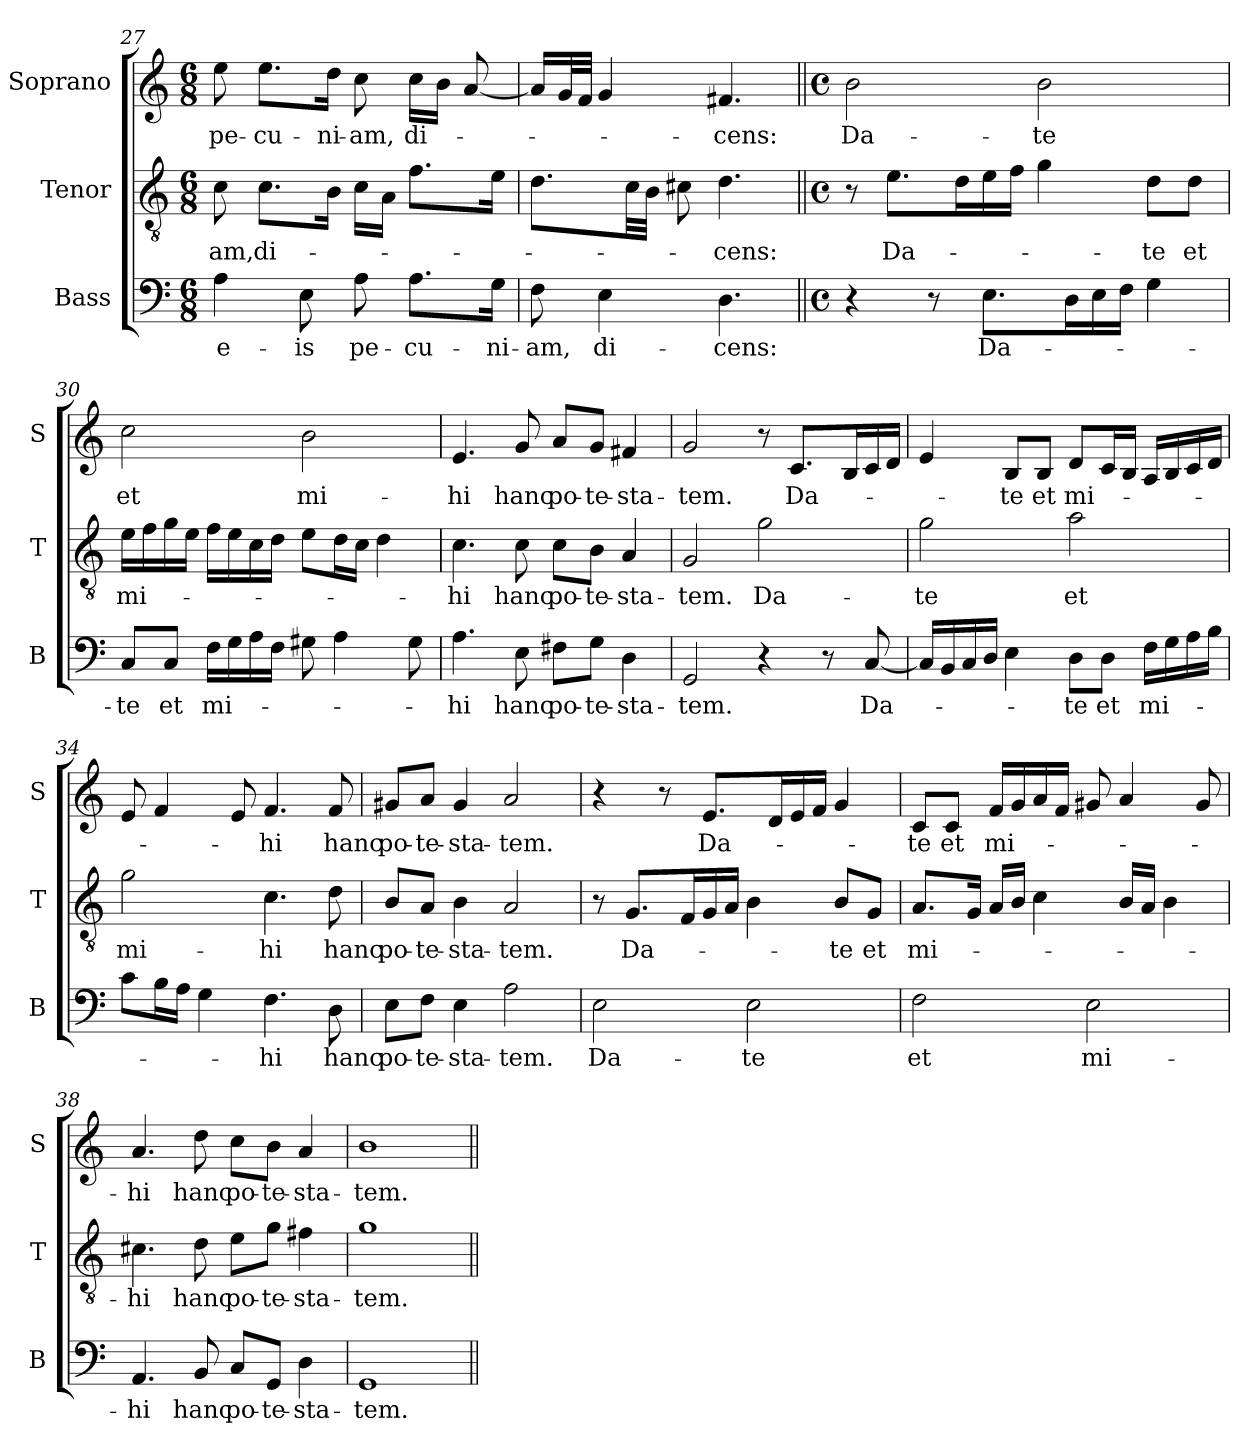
**kern	**text	**kern	**text	**kern	**text
*part3	*part3	*part2	*part2	*part1	*part1
*staff3	*staff3	*staff2	*staff2	*staff1	*staff1
*I"Bass	*	*I"Tenor	*	*I"Soprano	*
*I'B	*	*I'T	*	*I'S	*
*clefF4	*	*clefGv2	*	*clefG2	*
*k[]	*	*k[]	*	*k[]	*
*C:	*	*C:	*	*C:	*
*M6/8	*	*M6/8	*	*M6/8	*
=27	=27	=27	=27	=27	=27
!	!LO:LY:b	!	!LO:LY:b	!	!LO:LY:b
4A\	e-	8c\	-am,	8ee\	pe-
!	!	!	!LO:LY:b	!	!LO:LY:b
.	.	8.c\L	di-	8.ee\L	-cu-
!	!LO:LY:b	!	!	!	!
8E\	-is	.	.	.	.
!	!	!	!	!	!LO:LY:b
.	.	16B\Jk	.	16dd\Jk	-ni-
!	!LO:LY:b	!	!	!	!LO:LY:b
8A\	pe-	16c\LL	.	8cc\	-am,
.	.	16A\JJ	.	.	.
!	!LO:LY:b	!	!	!	!LO:LY:b
8.A\L	-cu-	8.f\L	.	16cc\LL	di-
.	.	.	.	16b\JJ	.
.	.	.	.	[8a/	.
!	!LO:LY:b	!	!	!	!
16G\Jk	-ni-	16e\Jk	.	.	.
=28	=28	=28	=28	=28	=28
!	!LO:LY:b	!	!	!	!
8F\	-am,	8.d\L	.	16a/LL]	.
.	.	.	.	32g/L	.
.	.	.	.	32f/JJJ	.
!	!LO:LY:b	!	!	!	!
4E\	di-	.	.	4g/	.
.	.	32c\LL	.	.	.
.	.	32B\JJJ	.	.	.
.	.	8c#X\	.	.	.
!	!LO:LY:b	!	!LO:LY:b	!	!LO:LY:b
4.D\	-cens:	4.d\	-cens:	4.f#X/	-cens:
=29||	=29||	=29||	=29||	=29||	=29||
*M4/4	*	*M4/4	*	*M4/4	*
*met(c)	*	*met(c)	*	*met(c)	*
!	!	!	!	!	!LO:LY:b
4r	.	8r	.	2b\	Da-
!	!	!	!LO:LY:b	!	!
.	.	8.e\L	Da-	.	.
8r	.	.	.	.	.
.	.	16d\L	.	.	.
!	!LO:LY:b	!	!	!	!
8.E\L	Da-	16e\	.	.	.
.	.	16f\JJ	.	.	.
!	!	!	!	!	!LO:LY:b
.	.	4g\	.	2b\	-te
16D\L	.	.	.	.	.
16E\	.	.	.	.	.
16F\JJ	.	.	.	.	.
!	!	!	!LO:LY:b	!	!
4G\	.	8d\L	-te	.	.
!	!	!	!LO:LY:b	!	!
.	.	8d\J	et	.	.
!!LO:LB:g=z
=30	=30	=30	=30	=30	=30
!	!LO:LY:b	!	!LO:LY:b	!	!LO:LY:b
8C/L	-te	16e\LL	mi-	2cc\	et
.	.	16f\	.	.	.
!	!LO:LY:b	!	!	!	!
8C/J	et	16g\	.	.	.
.	.	16e\JJ	.	.	.
!	!LO:LY:b	!	!	!	!
16F\LL	mi-	16f\LL	.	.	.
16G\	.	16e\	.	.	.
16A\	.	16c\	.	.	.
16F\JJ	.	16d\JJ	.	.	.
!	!	!	!	!	!LO:LY:b
8G#X\	.	8e\L	.	2b\	mi-
4A\	.	16d\L	.	.	.
.	.	16c\JJ	.	.	.
.	.	4d\	.	.	.
8G#\	.	.	.	.	.
=31	=31	=31	=31	=31	=31
!	!LO:LY:b	!	!LO:LY:b	!	!LO:LY:b
4.A\	-hi	4.c\	-hi	4.e/	-hi
!	!LO:LY:b	!	!LO:LY:b	!	!LO:LY:b
8E\	hanc	8c\	hanc	8g/	hanc
!	!LO:LY:b	!	!LO:LY:b	!	!LO:LY:b
8F#X\L	po-	8c\L	po-	8a/L	po-
!	!LO:LY:b	!	!LO:LY:b	!	!LO:LY:b
8G\J	-te-	8B\J	-te-	8g/J	-te-
!	!LO:LY:b	!	!LO:LY:b	!	!LO:LY:b
4D\	-sta-	4A/	-sta-	4f#X/	-sta-
=32	=32	=32	=32	=32	=32
!	!LO:LY:b	!	!LO:LY:b	!	!LO:LY:b
2GG/	-tem.	2G/	-tem.	2g/	-tem.
!	!	!	!LO:LY:b	!	!
4r	.	2g\	Da-	8r	.
!	!	!	!	!	!LO:LY:b
.	.	.	.	8.c/L	Da-
8r	.	.	.	.	.
.	.	.	.	16B/L	.
!	!LO:LY:b	!	!	!	!
[8C/	Da-	.	.	16c/	.
.	.	.	.	16d/JJ	.
=33	=33	=33	=33	=33	=33
!	!	!	!LO:LY:b	!	!
16C/LL]	.	2g\	-te	4e/	.
16BB/	.	.	.	.	.
16C/	.	.	.	.	.
16D/JJ	.	.	.	.	.
!	!	!	!	!	!LO:LY:b
4E\	.	.	.	8B/L	-te
!	!	!	!	!	!LO:LY:b
.	.	.	.	8B/J	et
!	!LO:LY:b	!	!LO:LY:b	!	!LO:LY:b
8D\L	-te	2a\	et	8d/L	mi-
!	!LO:LY:b	!	!	!	!
8D\J	et	.	.	16c/L	.
.	.	.	.	16B/JJ	.
!	!LO:LY:b	!	!	!	!
16F\LL	mi-	.	.	16A/LL	.
16G\	.	.	.	16B/	.
16A\	.	.	.	16c/	.
16B\JJ	.	.	.	16d/JJ	.
!!LO:LB:g=z
=34	=34	=34	=34	=34	=34
!	!	!	!LO:LY:b	!	!
8c\L	.	2g\	mi-	8e/	.
16B\L	.	.	.	4f/	.
16A\JJ	.	.	.	.	.
4G\	.	.	.	.	.
.	.	.	.	8e/	.
!	!LO:LY:b	!	!LO:LY:b	!	!LO:LY:b
4.F\	-hi	4.c\	-hi	4.f/	-hi
!	!LO:LY:b	!	!LO:LY:b	!	!LO:LY:b
8D\	hanc	8d\	hanc	8f/	hanc
=35	=35	=35	=35	=35	=35
!	!LO:LY:b	!	!LO:LY:b	!	!LO:LY:b
8E\L	po-	8B/L	po-	8g#X/L	po-
!	!LO:LY:b	!	!LO:LY:b	!	!LO:LY:b
8F\J	-te-	8A/J	-te-	8a/J	-te-
!	!LO:LY:b	!	!LO:LY:b	!	!LO:LY:b
4E\	-sta-	4B\	-sta-	4g#/	-sta-
!	!LO:LY:b	!	!LO:LY:b	!	!LO:LY:b
2A\	-tem.	2A/	-tem.	2a/	-tem.
=36	=36	=36	=36	=36	=36
!	!LO:LY:b	!	!	!	!
2E\	Da-	8r	.	4r	.
!	!	!	!LO:LY:b	!	!
.	.	8.G/L	Da-	.	.
.	.	.	.	8r	.
.	.	16F/L	.	.	.
!	!	!	!	!	!LO:LY:b
.	.	16G/	.	8.e/L	Da-
.	.	16A/JJ	.	.	.
!	!LO:LY:b	!	!	!	!
2E\	-te	4B\	.	.	.
.	.	.	.	16d/L	.
.	.	.	.	16e/	.
.	.	.	.	16f/JJ	.
!	!	!	!LO:LY:b	!	!
.	.	8B/L	-te	4g/	.
!	!	!	!LO:LY:b	!	!
.	.	8G/J	et	.	.
=37	=37	=37	=37	=37	=37
!	!LO:LY:b	!	!LO:LY:b	!	!LO:LY:b
2F\	et	8.A/L	mi-	8c/L	-te
!	!	!	!	!	!LO:LY:b
.	.	.	.	8c/J	et
.	.	16G/Jk	.	.	.
!	!	!	!	!	!LO:LY:b
.	.	16A/LL	.	16f/LL	mi-
.	.	16B/JJ	.	16g/	.
.	.	4c\	.	16a/	.
.	.	.	.	16f/JJ	.
!	!LO:LY:b	!	!	!	!
2E\	mi-	.	.	8g#X/	.
.	.	16B/LL	.	4a/	.
.	.	16A/JJ	.	.	.
.	.	4B\	.	.	.
.	.	.	.	8g#/	.
!!LO:PB:g=z
=38	=38	=38	=38	=38	=38
!	!LO:LY:b	!	!LO:LY:b	!	!LO:LY:b
4.AA/	-hi	4.c#X\	-hi	4.a/	-hi
!	!LO:LY:b	!	!LO:LY:b	!	!LO:LY:b
8BB/	hanc	8d\	hanc	8dd\	hanc
!	!LO:LY:b	!	!LO:LY:b	!	!LO:LY:b
8C/L	po-	8e\L	po-	8cc\L	po-
!	!LO:LY:b	!	!LO:LY:b	!	!LO:LY:b
8GG/J	-te-	8g\J	-te-	8b\J	-te-
!	!LO:LY:b	!	!LO:LY:b	!	!LO:LY:b
4D\	-sta-	4f#X\	-sta-	4a/	-sta-
=39	=39	=39	=39	=39	=39
!	!LO:LY:b	!	!LO:LY:b	!	!LO:LY:b
1GG	-tem.	1g	-tem.	1b	-tem.
=||	=||	=||	=||	=||	=||
*-	*-	*-	*-	*-	*-
